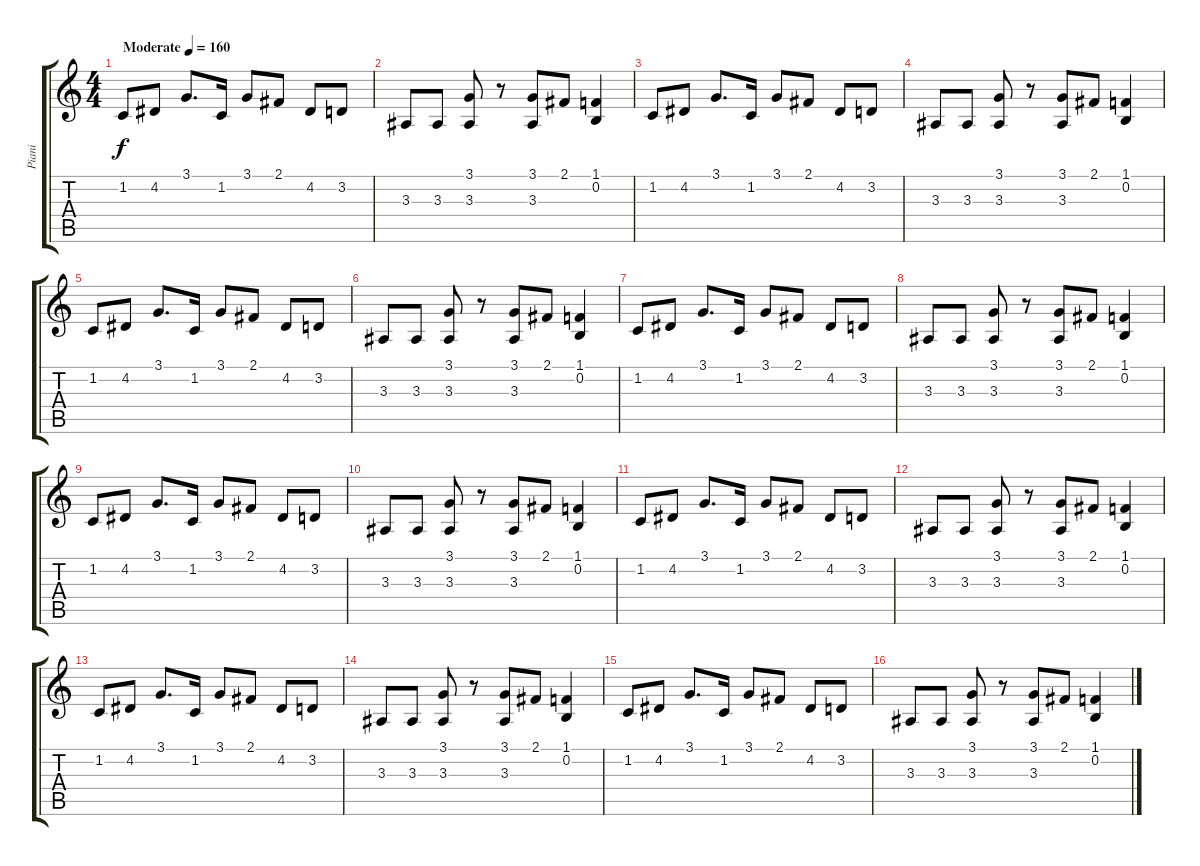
\track ("Piani" "Piani") {instrument brightacousticpiano}
\staff {score tabs}
\tuning (E4 B3 G3 D3 A2 E2) {hide}
\ts (4 4)
\tempo (160 "Moderate")
\clef g2
\ks c
1.2.8{dy f instrument brightacousticpiano} 4.2.8 3.1.8{d} 1.2.16 3.1.8 2.1.8 4.2.8 3.2.8 |
3.3.8 3.3.8 (3.1 3.3).8 r.8 (3.1 3.3).8 2.1.8 (1.1 0.2).4 |
1.2.8 4.2.8 3.1.8{d} 1.2.16 3.1.8 2.1.8 4.2.8 3.2.8 |
3.3.8 3.3.8 (3.1 3.3).8 r.8 (3.1 3.3).8 2.1.8 (1.1 0.2).4 |
1.2.8 4.2.8 3.1.8{d} 1.2.16 3.1.8 2.1.8 4.2.8 3.2.8 |
3.3.8 3.3.8 (3.1 3.3).8 r.8 (3.1 3.3).8 2.1.8 (1.1 0.2).4 |
1.2.8 4.2.8 3.1.8{d} 1.2.16 3.1.8 2.1.8 4.2.8 3.2.8 |
3.3.8 3.3.8 (3.1 3.3).8 r.8 (3.1 3.3).8 2.1.8 (1.1 0.2).4 |
1.2.8 4.2.8 3.1.8{d} 1.2.16 3.1.8 2.1.8 4.2.8 3.2.8 |
3.3.8 3.3.8 (3.1 3.3).8 r.8 (3.1 3.3).8 2.1.8 (1.1 0.2).4 |
1.2.8 4.2.8 3.1.8{d} 1.2.16 3.1.8 2.1.8 4.2.8 3.2.8 |
3.3.8 3.3.8 (3.1 3.3).8 r.8 (3.1 3.3).8 2.1.8 (1.1 0.2).4 |
1.2.8 4.2.8 3.1.8{d} 1.2.16 3.1.8 2.1.8 4.2.8 3.2.8 |
3.3.8 3.3.8 (3.1 3.3).8 r.8 (3.1 3.3).8 2.1.8 (1.1 0.2).4 |
1.2.8 4.2.8 3.1.8{d} 1.2.16 3.1.8 2.1.8 4.2.8 3.2.8 |
3.3.8 3.3.8 (3.1 3.3).8 r.8 (3.1 3.3).8 2.1.8 (1.1 0.2).4
